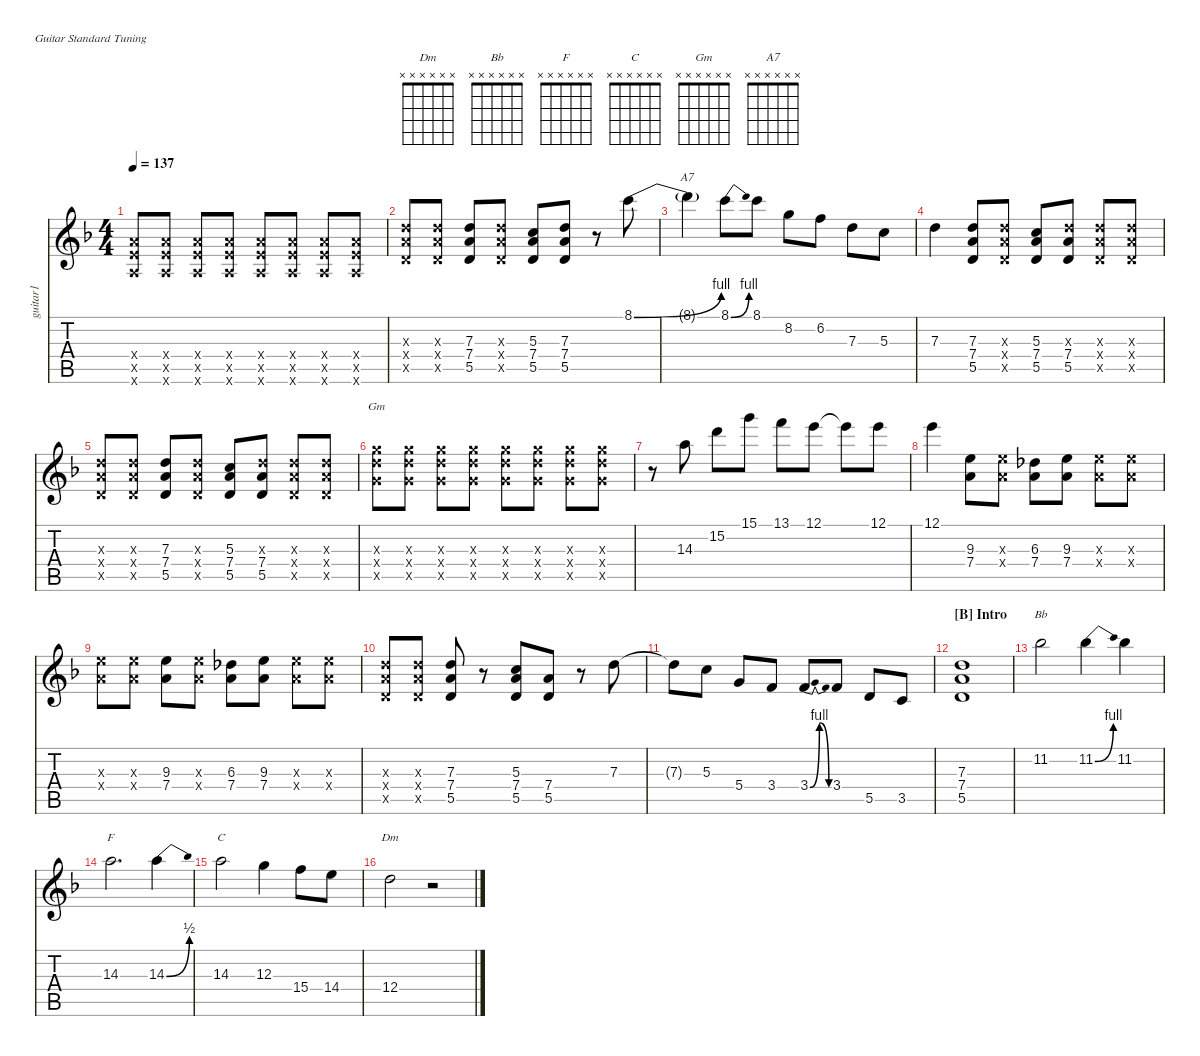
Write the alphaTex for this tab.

\defaultSystemsLayout 4
\hideDynamics
\bracketExtendMode nobrackets
\otherSystemsTrackNameOrientation horizontal
\track ("Guitar1" "guitar1") {defaultSystemsLayout 4 instrument overdrivenguitar}
\staff {score tabs}
\tuning (E4 B3 G3 D3 A2 E2)
\chord ("Dm" x x x x x x)
\chord ("Bb" x x x x x x)
\chord ("F" x x x x x x)
\chord ("C" x x x x x x)
\chord ("Gm" x x x x x x)
\chord ("A7" x x x x x x)
\ts (4 4)
\tempo 137
\clef g2
\ks f
(5.6{x} 7.5{x} 7.4{x}).8{dy mf} (5.6{x} 7.5{x} 7.4{x}).8 (5.6{x} 7.5{x} 7.4{x}).8 (5.6{x} 7.5{x} 7.4{x}).8 (5.6{x} 7.5{x} 7.4{x}).8 (5.6{x} 7.5{x} 7.4{x}).8 (5.6{x} 7.5{x} 7.4{x}).8 (5.6{x} 7.5{x} 7.4{x}).8 |
(5.5{x} 7.4{x} 7.3{x}).8 (5.5{x} 7.4{x} 7.3{x}).8 (5.5 7.4 7.3).8 (5.5{x} 7.4{x} 7.3{x}).8 (7.4 5.3 5.5).8 (7.4 5.5 7.3).8 r.8 8.1{be (bend 0 0 15 4)}.8 |
8.1{t}.4{ch "A7"} 8.1{be (bend 0 0 15 4)}.8 8.1.8 8.2.8 6.2.8 7.3.8 5.3.8 |
7.3.4 (5.5 7.4 7.3).8 (5.5{x} 7.4{x} 7.3{x}).8 (7.4 5.3 5.5).8 (7.4 5.5 7.3{x}).8 (5.5{x} 7.4{x} 7.3{x}).8 (5.5{x} 7.4{x} 7.3{x}).8 |
(5.5{x} 7.4{x} 7.3{x}).8 (5.5{x} 7.4{x} 7.3{x}).8 (5.5 7.4 7.3).8 (5.5{x} 7.4{x} 7.3{x}).8 (7.4 5.3 5.5).8 (7.4 5.5 7.3{x}).8 (5.5{x} 7.4{x} 7.3{x}).8 (5.5{x} 7.4{x} 7.3{x}).8 |
(10.5{x} 12.4{x} 12.3{x}).8{ch "Gm"} (10.5{x} 12.4{x} 12.3{x}).8 (10.5{x} 12.4{x} 12.3{x}).8 (10.5{x} 12.4{x} 12.3{x}).8 (10.5{x} 12.4{x} 12.3{x}).8 (10.5{x} 12.4{x} 12.3{x}).8 (10.5{x} 12.4{x} 12.3{x}).8 (10.5{x} 12.4{x} 12.3{x}).8 |
r.8 14.3.8 15.2.8 15.1.8 13.1.8 12.1.8 12.1{t}.8 12.1.8 |
12.1.4 (9.3 7.4).8 (9.3{x} 7.4{x}).8 (6.3 7.4).8 (9.3 7.4).8 (9.3{x} 7.4{x}).8 (9.3{x} 7.4{x}).8 |
(9.3{x} 7.4{x}).8 (9.3{x} 7.4{x}).8 (9.3 7.4).8 (9.3{x} 7.4{x}).8 (6.3 7.4).8 (9.3 7.4).8 (9.3{x} 7.4{x}).8 (9.3{x} 7.4{x}).8 |
(5.5{x} 7.4{x} 7.3{x}).8 (5.5{x} 7.4{x} 7.3{x}).8 (5.5 7.4 7.3).8 r.8 (5.5 7.4 5.3).8 (5.5 7.4).8 r.8 7.3.8 |
7.3{t}.8 5.3.8 5.4.8 3.4.8 3.4{be (bendrelease 0 0 3.5999999999999996 4 20.4 4 30 0)}.8 3.4.8 5.5.8 3.5.8 |
\section ("B" "Intro")
(7.3 5.5 7.4).1 |
11.2.2{ch "Bb"} 11.2{be (bend 0 0 15 4)}.4 11.2.4 |
14.3.2{d ch "F"} 14.3{be (bend 0 0 14.399999999999999 2)}.4 |
14.3.2{ch "C"} 12.3.4 15.4.8 14.4.8 |
12.4.2{ch "Dm"} r.2
